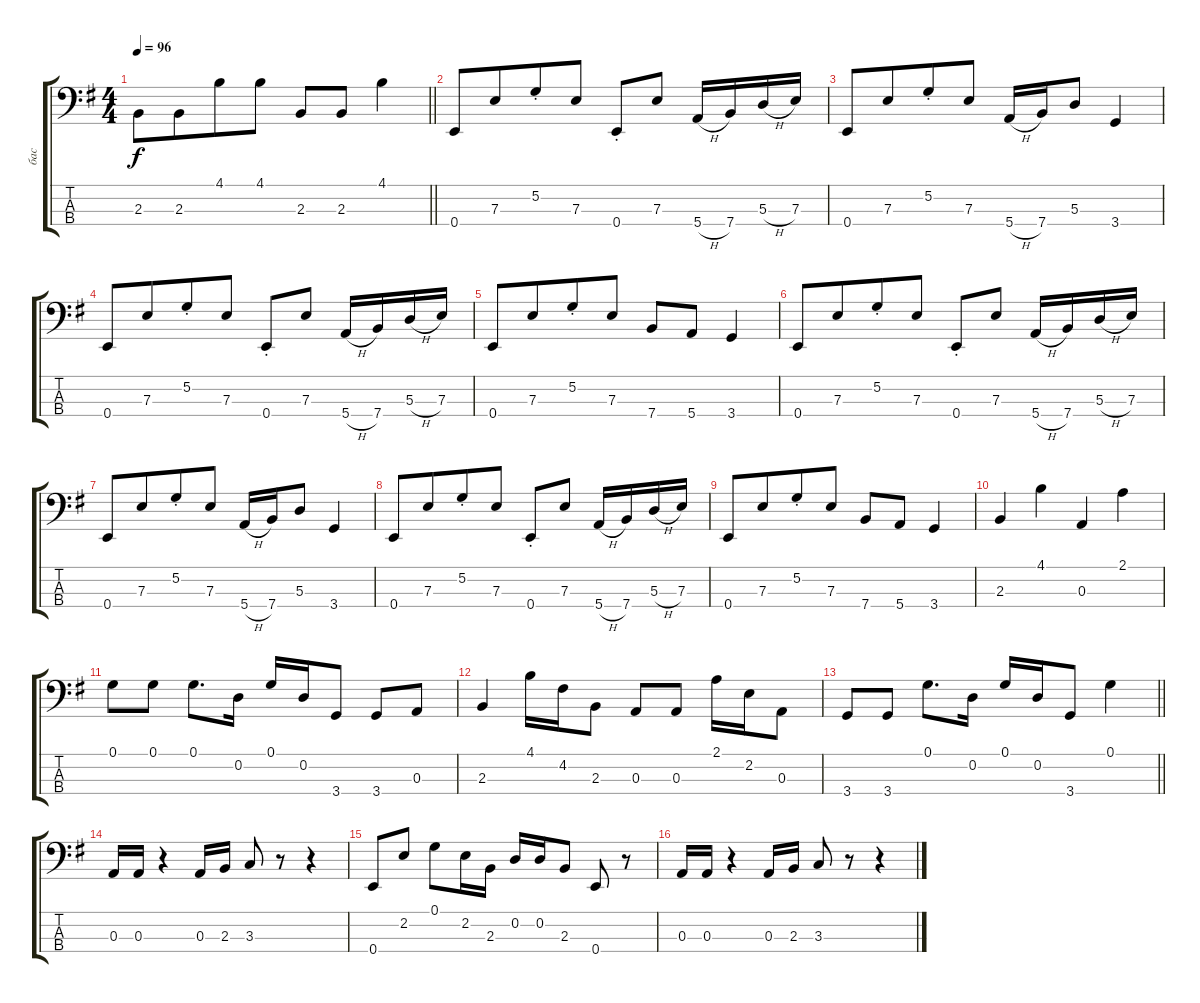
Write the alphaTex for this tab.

\track ("бас" "бас") {instrument electricbasspick}
\staff {score tabs}
\tuning (G2 D2 A1 E1) {hide}
\ts (4 4)
\tempo 96
\clef f4
\barLineRight lightlight
\ks eminor
2.3.8{dy f} 2.3.8{beam merge} 4.1.8 4.1.8 2.3.8 2.3.8 4.1.4 |
\section ("" "")
0.4.8 7.3.8{beam merge} 5.2{st}.8 7.3.8 0.4{st}.8 7.3.8 5.4{h}.16 7.4.16 5.3{h}.16 7.3.16 |
0.4.8 7.3.8{beam merge} 5.2{st}.8 7.3.8 5.4{h}.16 7.4.16 5.3.8 3.4.4 |
0.4.8 7.3.8{beam merge} 5.2{st}.8 7.3.8 0.4{st}.8 7.3.8 5.4{h}.16 7.4.16 5.3{h}.16 7.3.16 |
0.4.8 7.3.8{beam merge} 5.2{st}.8 7.3.8 7.4.8 5.4.8 3.4.4 |
0.4.8 7.3.8{beam merge} 5.2{st}.8 7.3.8 0.4{st}.8 7.3.8 5.4{h}.16 7.4.16 5.3{h}.16 7.3.16 |
0.4.8 7.3.8{beam merge} 5.2{st}.8 7.3.8 5.4{h}.16 7.4.16 5.3.8 3.4.4 |
0.4.8 7.3.8{beam merge} 5.2{st}.8 7.3.8 0.4{st}.8 7.3.8 5.4{h}.16 7.4.16 5.3{h}.16 7.3.16 |
0.4.8 7.3.8{beam merge} 5.2{st}.8 7.3.8 7.4.8 5.4.8 3.4.4 |
2.3.4 4.1.4 0.3.4 2.1.4 |
0.1.8 0.1.8 0.1.8{d} 0.2.16 0.1.16 0.2.16 3.4.8 3.4.8 0.3.8 |
2.3.4 4.1.16 4.2.16 2.3.8 0.3.8 0.3.8 2.1.16 2.2.16 0.3.8 |
\barLineRight lightlight
3.4.8 3.4.8 0.1.8{d} 0.2.16 0.1.16 0.2.16 3.4.8 0.1.4 |
\section ("" "")
0.3.16 0.3.16 r.4 0.3.16 2.3.16 3.3.8 r.8 r.4 |
0.4.8 2.2.8 0.1.8 2.2.16 2.3.16 0.2.16 0.2.16 2.3.8 0.4.8 r.8 |
0.3.16 0.3.16 r.4 0.3.16 2.3.16 3.3.8 r.8 r.4
